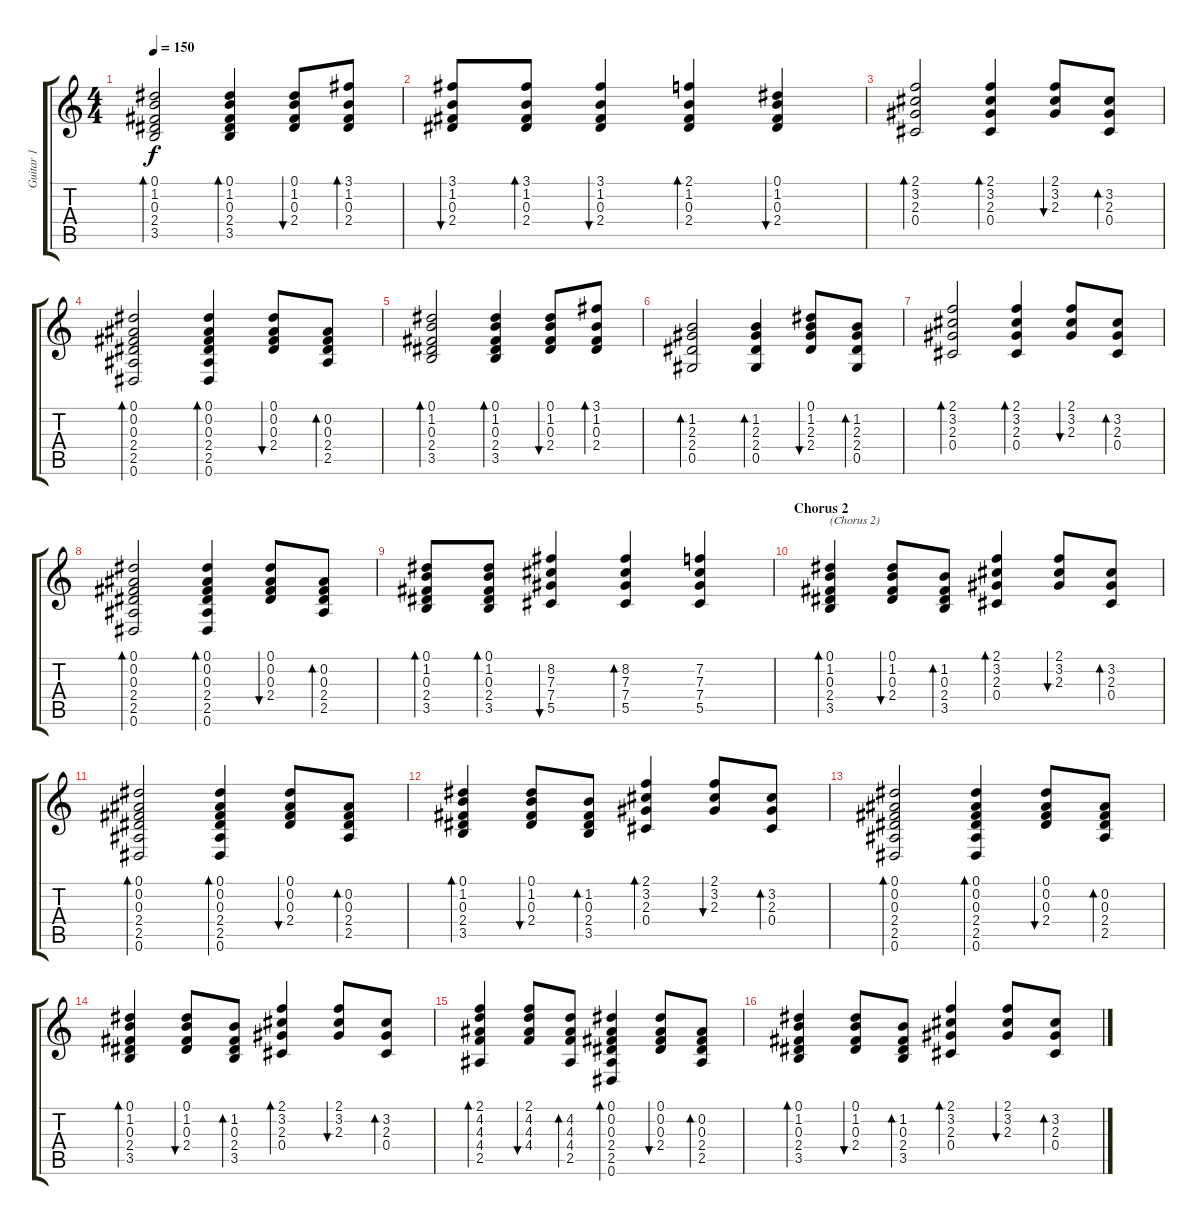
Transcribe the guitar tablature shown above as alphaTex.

\track ("Guitar 1" "Guitar 1") {instrument acousticguitarsteel}
\staff {score tabs}
\tuning (Eb4 Bb3 Gb3 Db3 Ab2 Eb2) {hide}
\ts (4 4)
\tempo 150
\clef g2
\ks c
(0.1 1.2 0.3 2.4 3.5).2{bd 120 dy f} (0.1 1.2 0.3 2.4 3.5).4{bd 120} (0.1 1.2 0.3 2.4).8{bu 120} (3.1 1.2 0.3 2.4).8{bd 120} |
(3.1 1.2 0.3 2.4).8{bu 120} (3.1 1.2 0.3 2.4).8{bd 120} (3.1 1.2 0.3 2.4).4{bu 120} (2.1 1.2 0.3 2.4).4{bd 120} (0.1 1.2 0.3 2.4).4{bu 120} |
(2.1 3.2 2.3 0.4).2{bd 120} (2.1 3.2 2.3 0.4).4{bd 120} (2.1 3.2 2.3).8{bu 120} (3.2 2.3 0.4).8{bd 120} |
(0.1 0.2 0.3 2.4 2.5 0.6).2{bd 120} (0.1 0.2 0.3 2.4 2.5 0.6).4{bd 120} (0.1 0.2 0.3 2.4).8{bu 120} (0.2 0.3 2.4 2.5).8{bd 120} |
(0.1 1.2 0.3 2.4 3.5).2{bd 120} (0.1 1.2 0.3 2.4 3.5).4{bd 120} (0.1 1.2 0.3 2.4).8{bu 120} (3.1 1.2 0.3 2.4).8{bd 120} |
(1.2 2.3 2.4 0.5).2{bd 120} (1.2 2.3 2.4 0.5).4{bd 120} (0.1 1.2 2.3 2.4).8{bu 120} (1.2 2.3 2.4 0.5).8{bd 120} |
(2.1 3.2 2.3 0.4).2{bd 120} (2.1 3.2 2.3 0.4).4{bd 120} (2.1 3.2 2.3).8{bu 120} (3.2 2.3 0.4).8{bd 120} |
(0.1 0.2 0.3 2.4 2.5 0.6).2{bd 120} (0.1 0.2 0.3 2.4 2.5 0.6).4{bd 120} (0.1 0.2 0.3 2.4).8{bu 120} (0.2 0.3 2.4 2.5).8{bd 120} |
(0.1 1.2 0.3 2.4 3.5).8{bd 120} (0.1 1.2 0.3 2.4 3.5).8{bd 120} (8.2 7.3 7.4 5.5).4{bu 120} (8.2 7.3 7.4 5.5).4{bd 120} (7.2 7.3 7.4 5.5).4 |
\section ("" "Chorus 2")
(0.1 1.2 0.3 2.4 3.5).4{bd 120 txt "(Chorus 2)"} (0.1 1.2 0.3 2.4).8{bu 120} (1.2 0.3 2.4 3.5).8{bd 120} (2.1 3.2 2.3 0.4).4{bd 120} (2.1 3.2 2.3).8{bu 120} (3.2 2.3 0.4).8{bd 120} |
(0.1 0.2 0.3 2.4 2.5 0.6).2{bd 120} (0.1 0.2 0.3 2.4 2.5 0.6).4{bd 120} (0.1 0.2 0.3 2.4).8{bu 120} (0.2 0.3 2.4 2.5).8{bd 120} |
(0.1 1.2 0.3 2.4 3.5).4{bd 120} (0.1 1.2 0.3 2.4).8{bu 120} (1.2 0.3 2.4 3.5).8{bd 120} (2.1 3.2 2.3 0.4).4{bd 120} (2.1 3.2 2.3).8{bu 120} (3.2 2.3 0.4).8{bd 120} |
(0.1 0.2 0.3 2.4 2.5 0.6).2{bd 120} (0.1 0.2 0.3 2.4 2.5 0.6).4{bd 120} (0.1 0.2 0.3 2.4).8{bu 120} (0.2 0.3 2.4 2.5).8{bd 120} |
(0.1 1.2 0.3 2.4 3.5).4{bd 120} (0.1 1.2 0.3 2.4).8{bu 120} (1.2 0.3 2.4 3.5).8{bd 120} (2.1 3.2 2.3 0.4).4{bd 120} (2.1 3.2 2.3).8{bu 120} (3.2 2.3 0.4).8{bd 120} |
(2.1 4.2 4.3 4.4 2.5).4{bd 120} (2.1 4.2 4.3 4.4).8{bu 120} (4.2 4.3 4.4 2.5).8{bd 120} (0.1 0.2 0.3 2.4 2.5 0.6).4{bd 120} (0.1 0.2 0.3 2.4).8{bu 120} (0.2 0.3 2.4 2.5).8{bd 120} |
(0.1 1.2 0.3 2.4 3.5).4{bd 120} (0.1 1.2 0.3 2.4).8{bu 120} (1.2 0.3 2.4 3.5).8{bd 120} (2.1 3.2 2.3 0.4).4{bd 120} (2.1 3.2 2.3).8{bu 120} (3.2 2.3 0.4).8{bd 120}
